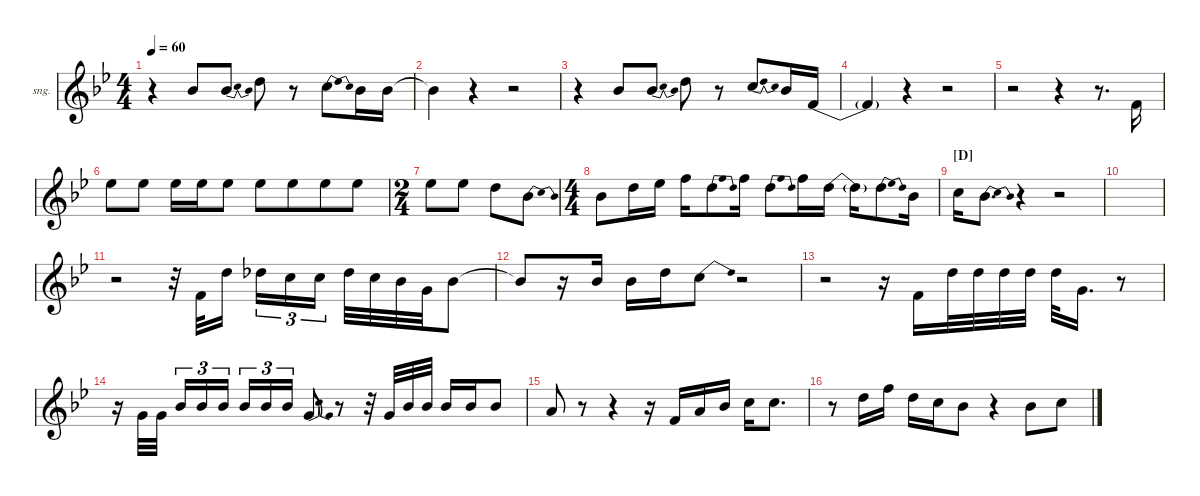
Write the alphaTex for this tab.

\defaultSystemsLayout 4
\hideDynamics
\bracketExtendMode nobrackets
\firstSystemTrackNameOrientation horizontal
\otherSystemsTrackNameOrientation horizontal
\track ("Singer" "sng.") {instrument synthbrass1}
\staff {score}
\tuning (E4 B3 G3 D3 A2 E2)
\ts (4 4)
\tempo 60
\clef g2
\ks bb
r.4{dy mf beam Down} 6.1{acc b}.8{beam Up} 6.1{be (bendrelease 0 0 0.6 4 20.4 4 30 0) acc b}.8{beam Up} 10.1{acc forcenatural}.8{beam Down} r.8{beam Down} 8.1{be (bendrelease 0 0 0.6 4 20.4 4 30 0) acc forcenatural}.8{beam Down} 6.1{acc b}.16{beam Down} 6.1{acc b}.16{beam Down} |
6.1{t acc b}.4{beam Down} r.4{beam Down} r.2{beam Down} |
r.4{beam Down} 6.1{acc b}.8{beam Up} 6.1{be (bendrelease 0 0 0.6 4 20.4 4 30 0) acc b}.8{beam Up} 10.1{acc forcenatural}.8{beam Down} r.8{beam Down} 8.1{be (bendrelease 0 0 0.6 4 20.4 4 30 0) acc forcenatural}.8{beam Up} 6.1{acc b}.16{beam Up} 1.1{be (bendrelease 0 0 0.6 4 6.6 4 12.6 0) acc forcenatural}.16{beam Up} |
1.1{t acc forcenatural}.4{beam Up} r.4{beam Up} r.2{beam Up} |
r.2{beam Down} r.4{beam Down} r.8{d beam Down} 1.1{acc forcenatural}.16{beam Up} |
11.1{acc b}.8{beam Down} 11.1{acc b}.8{beam Down} 11.1{acc b}.16{beam Down} 11.1{acc b}.16{beam Down} 11.1{acc b}.8{beam Down} 11.1{acc b}.8{beam Down} 11.1{acc b}.8{beam Down beam merge} 11.1{acc b}.8{beam Down} 11.1{acc b}.8{beam Down} |
\ts (2 4)
11.1{acc b}.8{beam Down} 11.1{acc b}.8{beam Down} 10.1{acc forcenatural}.8{beam Down} 6.1{be (bendrelease 0 0 0.6 4 20.4 4 30 0) acc b}.8{beam Down} |
\ts (4 4)
\beaming (8 2 2 2 2)
6.1{acc b}.8{beam Down} 10.1{acc forcenatural}.16{beam Down} 11.1{acc b}.16{beam Down} 13.1{acc forcenatural}.16{beam Down} 10.1{be (bendrelease 0 0 0.6 6 20.4 6 30 0) acc forcenatural}.8{beam Down} 13.1{acc forcenatural}.16{beam Down} 10.1{be (bendrelease 0 0 0.6 6 20.4 6 30 0) acc forcenatural}.8{beam Down} 13.1{acc forcenatural}.16{beam Down} 10.1{be (bendrelease 0 0 0.6 6 20.4 6 30 0) acc forcenatural}.16{beam Down} 10.1{t acc forcenatural}.16{beam Down} 10.1{be (bendrelease 0 0 10.2 2 20.4 2 55.199999999999996 0) acc forcenatural}.8{beam Down} 6.1{acc b}.16{beam Down} |
\section ("D" "")
8.1{acc forcenatural}.16{beam Down} 6.1{be (bendrelease 0 0 0.6 4 11.4 4 19.2 0) acc b}.8{d beam Down} r.4{beam Down} r.2{beam Down} |
|
r.2{beam Down} r.32{beam Down} 1.1{acc forcenatural}.32{beam Up} 10.1{acc forcenatural}.16{beam Up} 9.1{acc b}.16{tu (3 2) beam Down} 8.1{acc forcenatural}.16{tu (3 2) beam Down} 8.1{acc forcenatural}.16{tu (3 2) beam Down} 9.1{acc b}.32{beam Down} 8.1{acc forcenatural}.32{beam Down} 6.1{acc b}.32{beam Down} 3.1{acc forcenatural}.32{beam Down} 6.1{acc b}.8{beam Down} |
6.1{t acc b}.8{beam Up} r.16{beam Up} 6.1{acc b}.16{beam Up} 6.1{acc b}.16{beam Down} 10.1{acc forcenatural}.16{beam Down} 8.1{be (bend 0 0 15 4) acc forcenatural}.8{beam Down} r.2{beam Down} |
r.2{beam Down} r.16{beam Down} 1.1{acc forcenatural}.16{beam Up} 10.1{acc forcenatural}.32{beam Up} 10.1{acc forcenatural}.32{beam Up} 10.1{acc forcenatural}.32{beam Up} 10.1{acc forcenatural}.32{beam Up} 10.1{acc forcenatural}.32{beam Down} 3.1{acc forcenatural}.16{d beam Down} r.8{beam Down} |
r.16{beam Down} 3.1{acc forcenatural}.32{beam Up} 3.1{acc forcenatural}.32{beam Up} 6.1{acc b}.16{tu (3 2) beam Up} 6.1{acc b}.16{tu (3 2) beam Up} 6.1{acc b}.16{tu (3 2) beam Up} 6.1{acc b}.16{tu (3 2) beam Up} 6.1{acc b}.16{tu (3 2) beam Up} 6.1{acc b}.16{tu (3 2) beam Up} 3.1{be (bendrelease 0 0 0.6 10 20.4 10 30 0) acc forcenatural}.8{beam Up} r.8{beam Up} r.32{beam Up} 3.1{acc forcenatural}.32{beam Up} 6.1{acc b}.32{beam Up} 6.1{acc b}.32{beam Up} 6.1{acc b}.16{beam Up} 6.1{acc b}.16{beam Up} 6.1{acc b}.8{beam Up} |
5.1{acc forcenatural}.8{beam Up} r.8{beam Up} r.4{beam Up} r.16{beam Up} 1.1{acc forcenatural}.16{beam Up} 5.1{acc forcenatural}.16{beam Up} 6.1{acc b}.16{beam Up} 8.1{acc forcenatural}.16{beam Down} 8.1{acc forcenatural}.8{d beam Down} |
r.8{beam Down} 10.1{acc forcenatural}.16{beam Down} 13.1{acc forcenatural}.16{beam Down} 10.1{acc forcenatural}.16{beam Down} 8.1{acc forcenatural}.16{beam Down} 6.1{acc b}.8{beam Down} r.4{beam Down} 6.1{acc b}.8{beam Down} 8.1{acc forcenatural}.8{beam Down}
